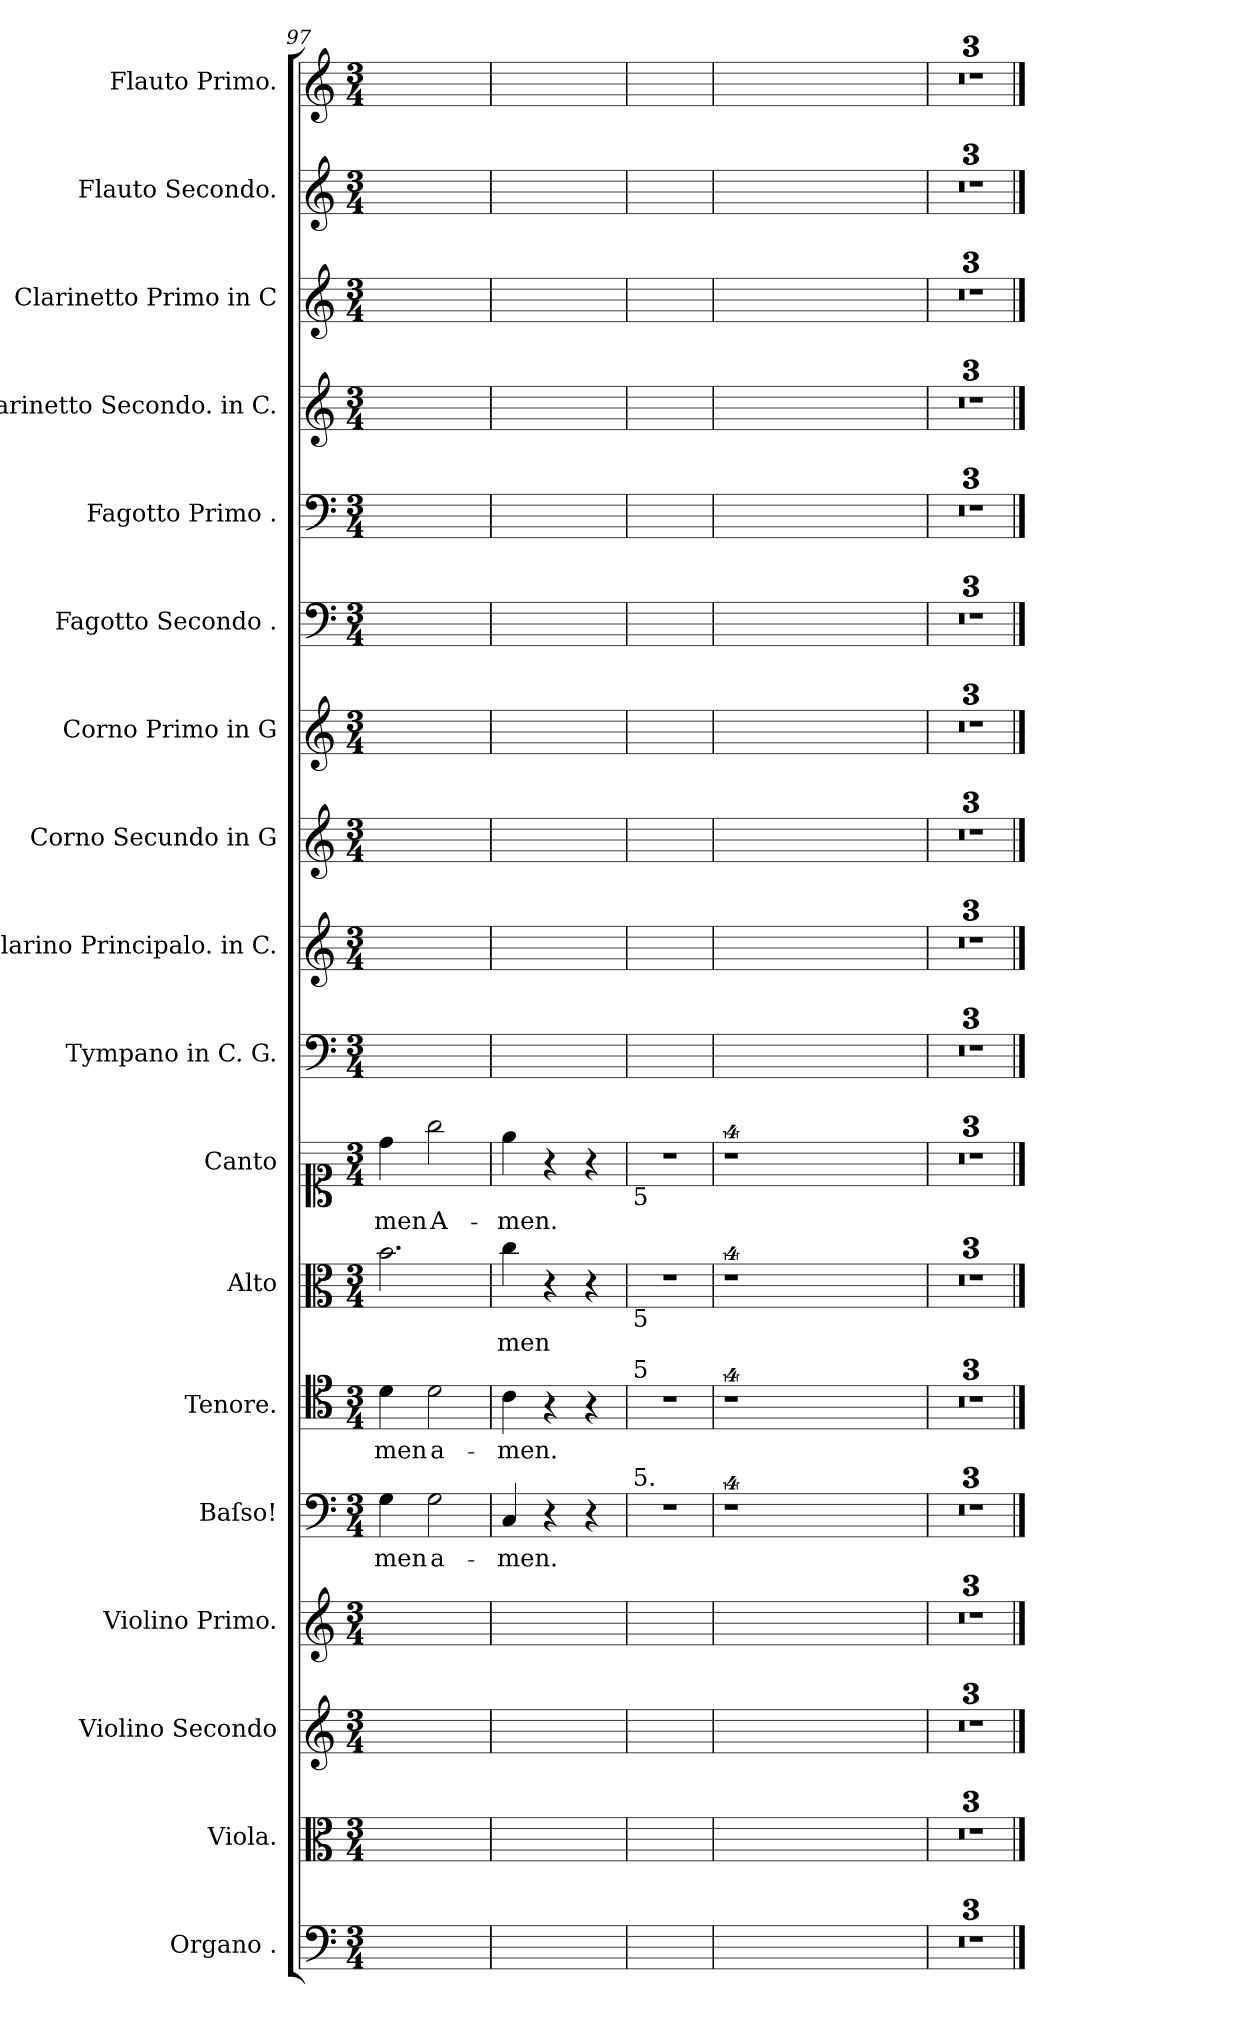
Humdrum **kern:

**kern	**kern	**kern	**kern	**kern	**text	**kern	**text	**kern	**text	**kern	**text	**kern	**kern	**kern	**kern	**kern	**kern	**kern	**kern	**kern	**kern
*part18	*part17	*part16	*part15	*part14	*part14	*part13	*part13	*part12	*part12	*part11	*part11	*part10	*part9	*part8	*part7	*part6	*part5	*part4	*part3	*part2	*part1
*staff18	*staff17	*staff16	*staff15	*staff14	*staff14	*staff13	*staff13	*staff12	*staff12	*staff11	*staff11	*staff10	*staff9	*staff8	*staff7	*staff6	*staff5	*staff4	*staff3	*staff2	*staff1
*I"Organo .	*I"Viola.	*I"Violino Secondo	*I"Violino Primo.	*I"Baſso!	*	*I"Tenore.	*	*I"Alto	*	*I"Canto	*	*I"Tympano in C. G.	*I"Clarino Principalo. in C.	*I"Corno Secundo in G	*I"Corno Primo in G	*I"Fagotto Secondo .	*I"Fagotto Primo .	*I"Clarinetto Secondo. in C.	*I"Clarinetto Primo in C	*I"Flauto Secondo.	*I"Flauto Primo.
*I'org	*I'vla	*I'vl 2	*I'vl 1	*I'B	*	*I'T	*	*I'A	*	*I'S	*	*I'timp	*I'clar princ	*I'cor 2	*I'cor 1	*I'fg 2	*I'fg 1	*I'cl 2	*I'cl 1	*I'fl 2	*I'fl 1
*clefF4	*clefC3	*clefG2	*clefG2	*clefF4	*	*clefC4	*	*clefC3	*	*clefC1	*	*clefF4	*clefG2	*clefG2	*clefG2	*clefF4	*clefF4	*clefG2	*clefG2	*clefG2	*clefG2
*k[]	*k[]	*k[]	*k[]	*k[]	*	*k[]	*	*k[]	*	*k[]	*	*k[]	*k[]	*k[]	*k[]	*k[]	*k[]	*k[]	*k[]	*k[]	*k[]
*C:	*C:	*C:	*C:	*C:	*	*C:	*	*C:	*	*C:	*	*C:	*C:	*C:	*C:	*C:	*C:	*C:	*C:	*C:	*C:
*M3/4	*M3/4	*M3/4	*M3/4	*M3/4	*	*M3/4	*	*M3/4	*	*M3/4	*	*M3/4	*M3/4	*M3/4	*M3/4	*M3/4	*M3/4	*M3/4	*M3/4	*M3/4	*M3/4
=97	=97	=97	=97	=97	=97	=97	=97	=97	=97	=97	=97	=97	=97	=97	=97	=97	=97	=97	=97	=97	=97
2.ryy	2.ryy	2.ryy	2.ryy	4G\	-men	4d\	-men	2.b\	.	4dd\	-men	2.ryy	2.ryy	2.ryy	2.ryy	2.ryy	2.ryy	2.ryy	2.ryy	2.ryy	2.ryy
.	.	.	.	2G\	a-	2d\	a-	.	.	2gg\	A-	.	.	.	.	.	.	.	.	.	.
=98	=98	=98	=98	=98	=98	=98	=98	=98	=98	=98	=98	=98	=98	=98	=98	=98	=98	=98	=98	=98	=98
2.ryy	2.ryy	2.ryy	2.ryy	4C/	-men.	4c\	-men.	4cc\	-men	4ee\	-men.	2.ryy	2.ryy	2.ryy	2.ryy	2.ryy	2.ryy	2.ryy	2.ryy	2.ryy	2.ryy
.	.	.	.	4r	.	4r	.	4r	.	4r	.	.	.	.	.	.	.	.	.	.	.
.	.	.	.	4r	.	4r	.	4r	.	4r	.	.	.	.	.	.	.	.	.	.	.
=99	=99	=99	=99	=99	=99	=99	=99	=99	=99	=99	=99	=99	=99	=99	=99	=99	=99	=99	=99	=99	=99
!	!	!	!	!	!	!	!	!	!	!LO:TX:b:t=5	!	!	!	!	!	!	!	!	!	!	!
!	!	!	!	!	!	!	!	!LO:TX:b:t=5	!	!	!	!	!	!	!	!	!	!	!	!	!
!	!	!	!	!	!	!LO:TX:a:t=5	!	!	!	!	!	!	!	!	!	!	!	!	!	!	!
!	!	!	!	!LO:TX:a:t=5.	!	!	!	!	!	!	!	!	!	!	!	!	!	!	!	!	!
2.ryy	2.ryy	2.ryy	2.ryy	2.r	.	2.r	.	2.r	.	2.r	.	2.ryy	2.ryy	2.ryy	2.ryy	2.ryy	2.ryy	2.ryy	2.ryy	2.ryy	2.ryy
=100	=100	=100	=100	=100	=100	=100	=100	=100	=100	=100	=100	=100	=100	=100	=100	=100	=100	=100	=100	=100	=100
2.ryy	2.ryy	2.ryy	2.ryy	4%9r	.	4%9r	.	4%9r	.	4%9r	.	2.ryy	2.ryy	2.ryy	2.ryy	2.ryy	2.ryy	2.ryy	2.ryy	2.ryy	2.ryy
1.ryy	1.ryy	1.ryy	1.ryy	.	.	.	.	.	.	.	.	1.ryy	1.ryy	1.ryy	1.ryy	1.ryy	1.ryy	1.ryy	1.ryy	1.ryy	1.ryy
=101	=101	=101	=101	=101	=101	=101	=101	=101	=101	=101	=101	=101	=101	=101	=101	=101	=101	=101	=101	=101	=101
2.ryy	2.ryy	2.ryy	2.ryy	2.ryy	.	2.ryy	.	2.ryy	.	2.ryy	.	2.ryy	2.ryy	2.ryy	2.ryy	2.ryy	2.ryy	2.ryy	2.ryy	2.ryy	2.ryy
=102	=102	=102	=102	=102	=102	=102	=102	=102	=102	=102	=102	=102	=102	=102	=102	=102	=102	=102	=102	=102	=102
2.ryy	2.ryy	2.ryy	2.ryy	2.ryy	.	2.ryy	.	2.ryy	.	2.ryy	.	2.ryy	2.ryy	2.ryy	2.ryy	2.ryy	2.ryy	2.ryy	2.ryy	2.ryy	2.ryy
=103	=103	=103	=103	=103	=103	=103	=103	=103	=103	=103	=103	=103	=103	=103	=103	=103	=103	=103	=103	=103	=103
2.ryy	2.ryy	2.ryy	2.ryy	2.r	.	2.r	.	2.r	.	2.r	.	2.ryy	2.ryy	2.ryy	2.ryy	2.ryy	2.ryy	2.ryy	2.ryy	2.ryy	2.ryy
==	==	==	==	==	==	==	==	==	==	==	==	==	==	==	==	==	==	==	==	==	==
*-	*-	*-	*-	*-	*-	*-	*-	*-	*-	*-	*-	*-	*-	*-	*-	*-	*-	*-	*-	*-	*-
